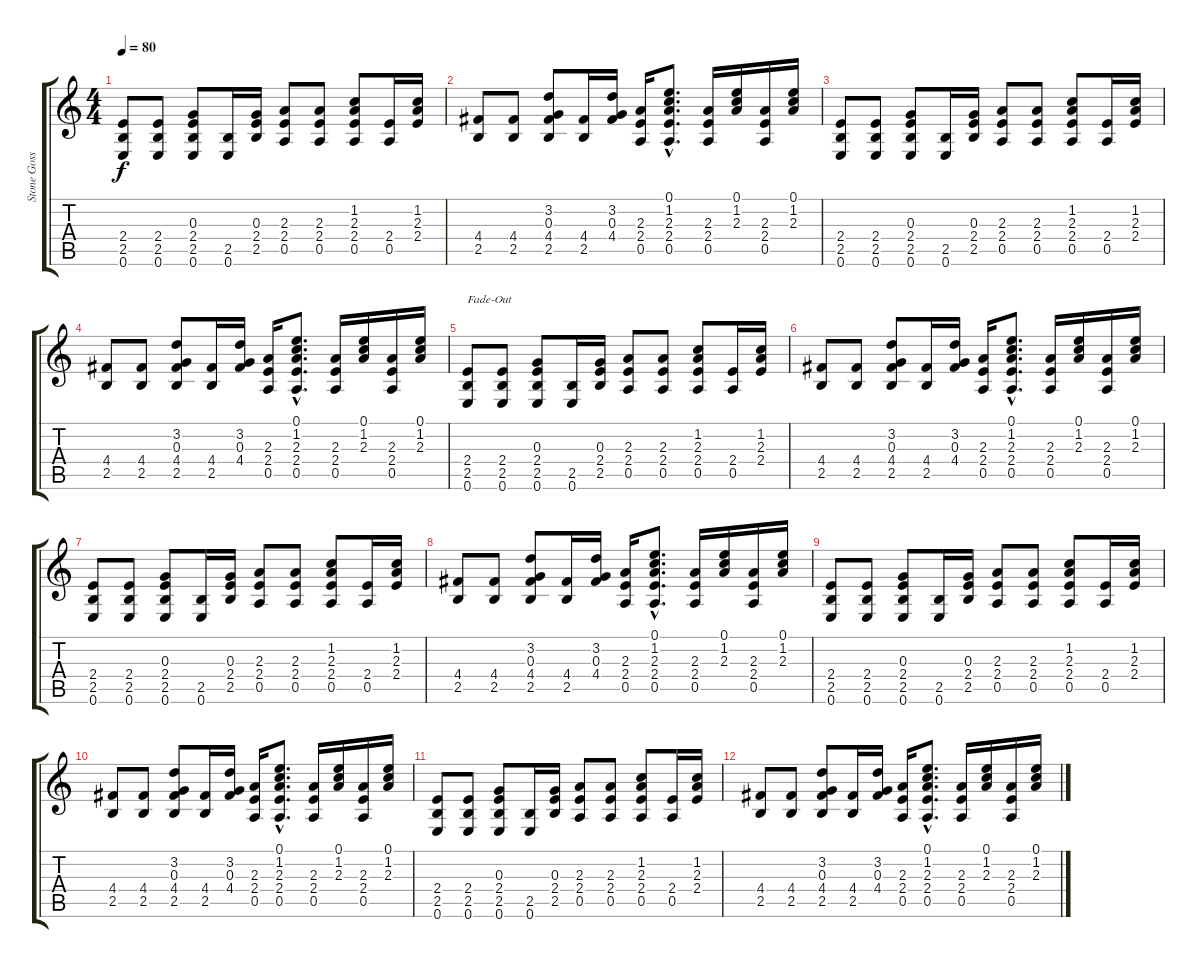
\track ("Stone Gossard" "Stone Goss") {instrument distortionguitar}
\staff {score tabs}
\tuning (E4 B3 G3 D3 A2 E2) {hide}
\ts (4 4)
\tempo 80
\clef g2
\ks c
(2.4 2.5 0.6).8{dy f} (2.4 2.5 0.6).8 (0.3 2.4 2.5 0.6).8 (2.5 0.6).16 (0.3 2.4 2.5).16 (2.3 2.4 0.5).8 (2.3 2.4 0.5).8 (1.2 2.3 2.4 0.5).8 (2.4 0.5).16 (1.2 2.3 2.4).16 |
(4.4 2.5).8 (4.4 2.5).8 (3.2 0.3 4.4 2.5).8 (4.4 2.5).16 (3.2 0.3 4.4).16 (2.3 2.4 0.5).16 (0.1{hac} 1.2{hac} 2.3{hac} 2.4{hac} 0.5{hac}).8{d} (2.3 2.4 0.5).16 (0.1 1.2 2.3).16 (2.3 2.4 0.5).16 (0.1 1.2 2.3).16 |
(2.4 2.5 0.6).8 (2.4 2.5 0.6).8 (0.3 2.4 2.5 0.6).8 (2.5 0.6).16 (0.3 2.4 2.5).16 (2.3 2.4 0.5).8 (2.3 2.4 0.5).8 (1.2 2.3 2.4 0.5).8 (2.4 0.5).16 (1.2 2.3 2.4).16 |
(4.4 2.5).8 (4.4 2.5).8 (3.2 0.3 4.4 2.5).8 (4.4 2.5).16 (3.2 0.3 4.4).16 (2.3 2.4 0.5).16 (0.1{hac} 1.2{hac} 2.3{hac} 2.4{hac} 0.5{hac}).8{d} (2.3 2.4 0.5).16 (0.1 1.2 2.3).16 (2.3 2.4 0.5).16 (0.1 1.2 2.3).16 |
(2.4 2.5 0.6).8{txt "Fade-Out"} (2.4 2.5 0.6).8 (0.3 2.4 2.5 0.6).8 (2.5 0.6).16 (0.3 2.4 2.5).16 (2.3 2.4 0.5).8 (2.3 2.4 0.5).8 (1.2 2.3 2.4 0.5).8 (2.4 0.5).16 (1.2 2.3 2.4).16 |
(4.4 2.5).8 (4.4 2.5).8 (3.2 0.3 4.4 2.5).8 (4.4 2.5).16 (3.2 0.3 4.4).16 (2.3 2.4 0.5).16 (0.1{hac} 1.2{hac} 2.3{hac} 2.4{hac} 0.5{hac}).8{d} (2.3 2.4 0.5).16 (0.1 1.2 2.3).16 (2.3 2.4 0.5).16 (0.1 1.2 2.3).16 |
(2.4 2.5 0.6).8 (2.4 2.5 0.6).8 (0.3 2.4 2.5 0.6).8 (2.5 0.6).16 (0.3 2.4 2.5).16 (2.3 2.4 0.5).8 (2.3 2.4 0.5).8 (1.2 2.3 2.4 0.5).8 (2.4 0.5).16 (1.2 2.3 2.4).16 |
(4.4 2.5).8 (4.4 2.5).8 (3.2 0.3 4.4 2.5).8 (4.4 2.5).16 (3.2 0.3 4.4).16 (2.3 2.4 0.5).16 (0.1{hac} 1.2{hac} 2.3{hac} 2.4{hac} 0.5{hac}).8{d} (2.3 2.4 0.5).16 (0.1 1.2 2.3).16 (2.3 2.4 0.5).16 (0.1 1.2 2.3).16 |
(2.4 2.5 0.6).8 (2.4 2.5 0.6).8 (0.3 2.4 2.5 0.6).8 (2.5 0.6).16 (0.3 2.4 2.5).16 (2.3 2.4 0.5).8 (2.3 2.4 0.5).8 (1.2 2.3 2.4 0.5).8 (2.4 0.5).16 (1.2 2.3 2.4).16 |
(4.4 2.5).8 (4.4 2.5).8 (3.2 0.3 4.4 2.5).8 (4.4 2.5).16 (3.2 0.3 4.4).16 (2.3 2.4 0.5).16 (0.1{hac} 1.2{hac} 2.3{hac} 2.4{hac} 0.5{hac}).8{d} (2.3 2.4 0.5).16 (0.1 1.2 2.3).16 (2.3 2.4 0.5).16 (0.1 1.2 2.3).16 |
(2.4 2.5 0.6).8 (2.4 2.5 0.6).8 (0.3 2.4 2.5 0.6).8 (2.5 0.6).16 (0.3 2.4 2.5).16 (2.3 2.4 0.5).8 (2.3 2.4 0.5).8 (1.2 2.3 2.4 0.5).8 (2.4 0.5).16 (1.2 2.3 2.4).16 |
(4.4 2.5).8 (4.4 2.5).8 (3.2 0.3 4.4 2.5).8 (4.4 2.5).16 (3.2 0.3 4.4).16 (2.3 2.4 0.5).16 (0.1{hac} 1.2{hac} 2.3{hac} 2.4{hac} 0.5{hac}).8{d} (2.3 2.4 0.5).16 (0.1 1.2 2.3).16 (2.3 2.4 0.5).16 (0.1 1.2 2.3).16
